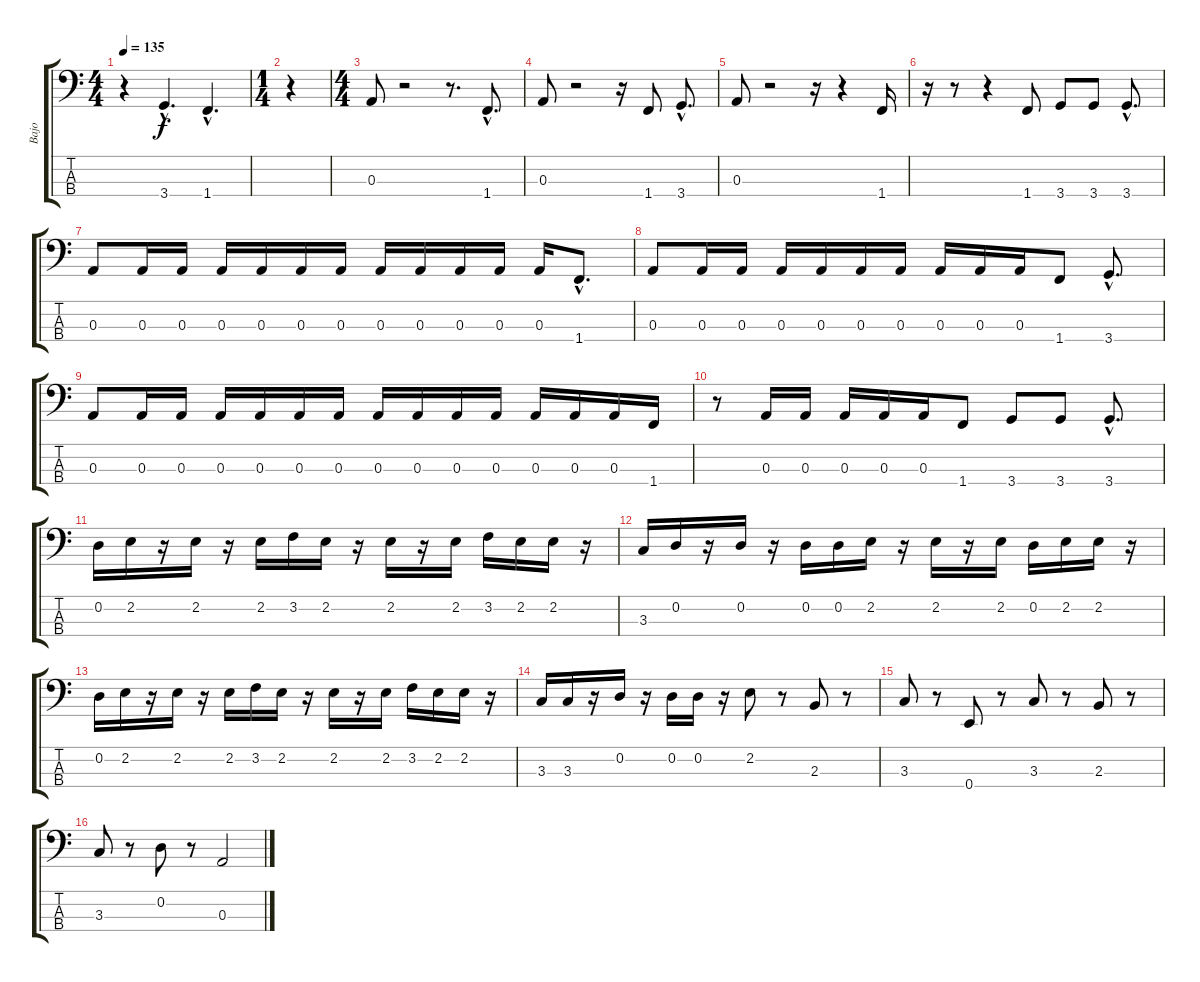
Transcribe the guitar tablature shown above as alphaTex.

\track ("Bajo" "Bajo") {instrument electricbassfinger}
\staff {score tabs}
\tuning (G2 D2 A1 E1) {hide}
\ts (4 4)
\tempo 135
\clef f4
\ks c
r.4{dy f} 3.4{hac}.4{d} 1.4{hac}.4{d} |
\ts (1 4)
r.4 |
\ts (4 4)
0.3.8 r.2 r.8{d} 1.4{hac}.8{d} |
0.3.8 r.2 r.16 1.4.8 3.4{hac}.8{d} |
0.3.8 r.2 r.16 r.4 1.4.16 |
r.16 r.8 r.4 1.4.8 3.4.8 3.4.8 3.4{hac}.8{d} |
0.3.8 0.3.16 0.3.16 0.3.16 0.3.16 0.3.16 0.3.16 0.3.16 0.3.16 0.3.16 0.3.16 0.3.16 1.4{hac}.8{d} |
0.3.8 0.3.16 0.3.16 0.3.16 0.3.16 0.3.16 0.3.16 0.3.16 0.3.16 0.3.16 1.4.8 3.4{hac}.8{d} |
0.3.8 0.3.16 0.3.16 0.3.16 0.3.16 0.3.16 0.3.16 0.3.16 0.3.16 0.3.16 0.3.16 0.3.16 0.3.16 0.3.16 1.4.16 |
r.8 0.3.16 0.3.16 0.3.16 0.3.16 0.3.16 1.4.8 3.4.8 3.4.8 3.4{hac}.8{d} |
0.2.16 2.2.16 r.16 2.2.16 r.16 2.2.16 3.2.16 2.2.16 r.16 2.2.16 r.16 2.2.16 3.2.16 2.2.16 2.2.16 r.16 |
3.3.16 0.2.16 r.16 0.2.16 r.16 0.2.16 0.2.16 2.2.16 r.16 2.2.16 r.16 2.2.16 0.2.16 2.2.16 2.2.16 r.16 |
0.2.16 2.2.16 r.16 2.2.16 r.16 2.2.16 3.2.16 2.2.16 r.16 2.2.16 r.16 2.2.16 3.2.16 2.2.16 2.2.16 r.16 |
3.3.16 3.3.16 r.16 0.2.16 r.16 0.2.16 0.2.16 r.16 2.2.8 r.8 2.3.8 r.8 |
3.3.8 r.8 0.4.8 r.8 3.3.8 r.8 2.3.8 r.8 |
3.3.8 r.8 0.2.8 r.8 0.3.2
